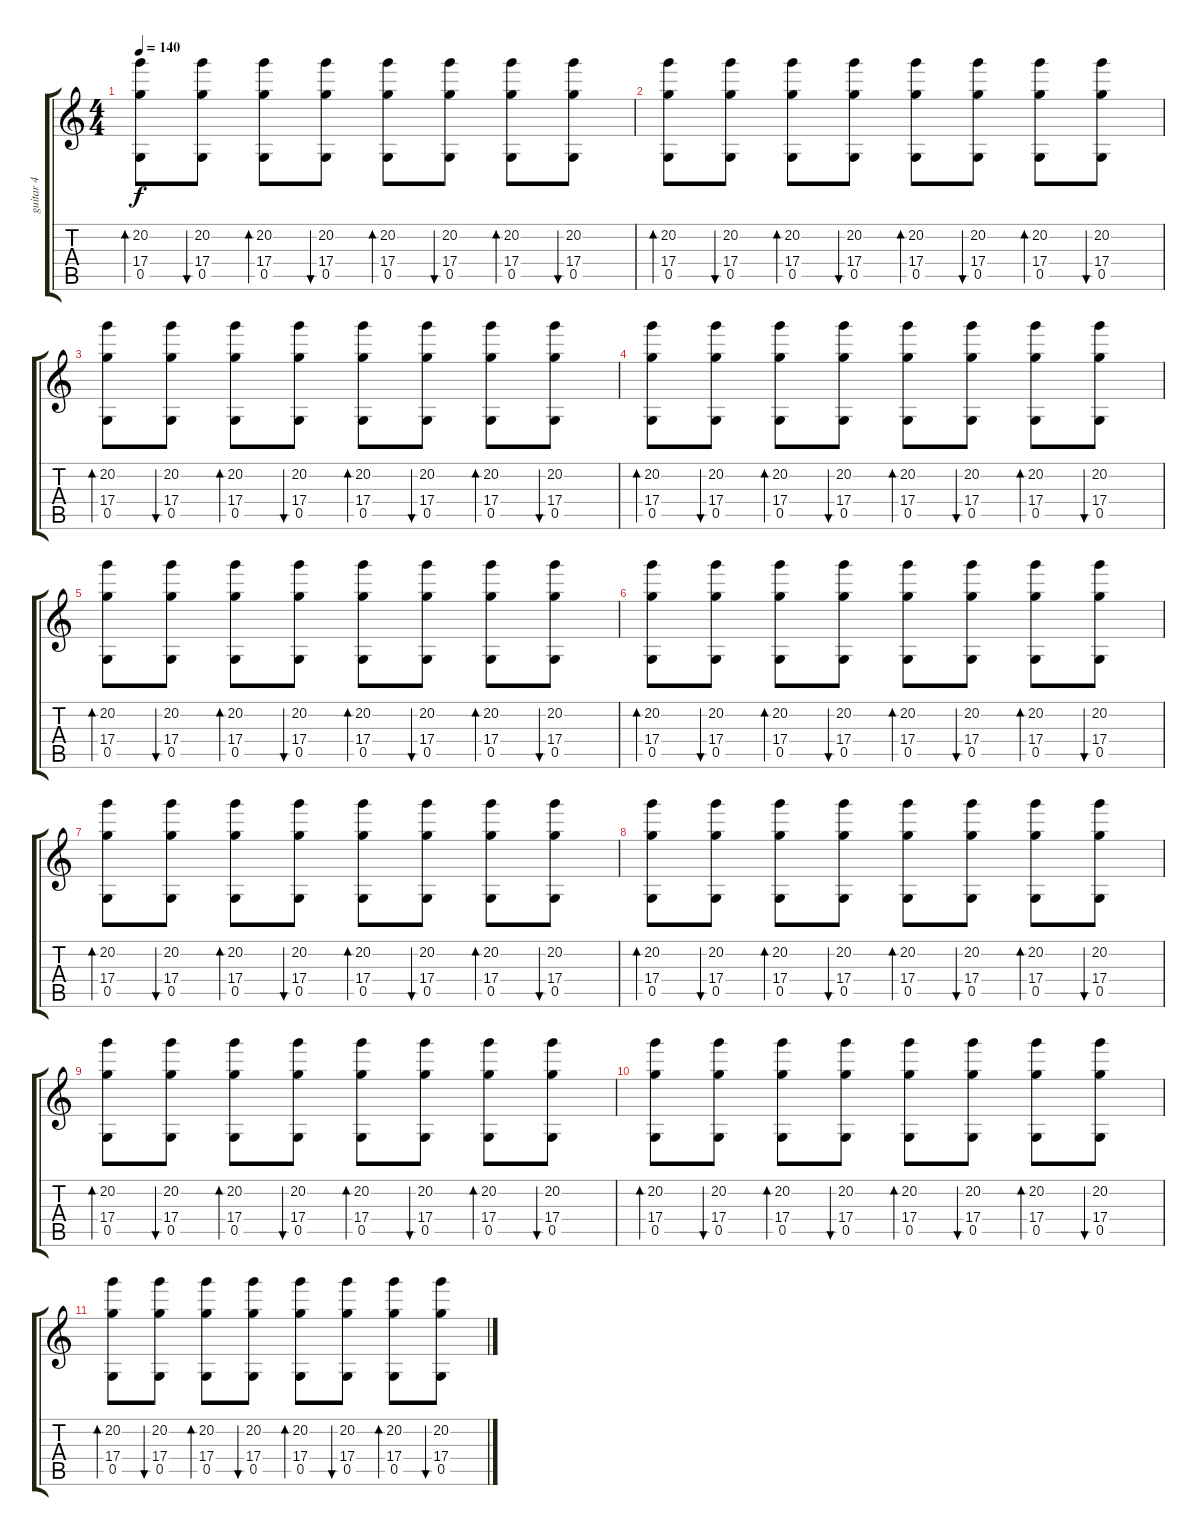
\track ("guitar 4" "guitar 4") {instrument electricguitarclean}
\staff {score tabs}
\tuning (E4 B3 G3 D3 G2 E2) {hide}
\ts (4 4)
\tempo 140
\clef g2
\ks c
(20.2 17.4 0.5).8{bd 60 dy f} (20.2 17.4 0.5).8{bu 60} (20.2 17.4 0.5).8{bd 60} (20.2 17.4 0.5).8{bu 60} (20.2 17.4 0.5).8{bd 60} (20.2 17.4 0.5).8{bu 60} (20.2 17.4 0.5).8{bd 60} (20.2 17.4 0.5).8{bu 60} |
(20.2 17.4 0.5).8{bd 60} (20.2 17.4 0.5).8{bu 60} (20.2 17.4 0.5).8{bd 60} (20.2 17.4 0.5).8{bu 60} (20.2 17.4 0.5).8{bd 60} (20.2 17.4 0.5).8{bu 60} (20.2 17.4 0.5).8{bd 60} (20.2 17.4 0.5).8{bu 60} |
(20.2 17.4 0.5).8{bd 60} (20.2 17.4 0.5).8{bu 60} (20.2 17.4 0.5).8{bd 60} (20.2 17.4 0.5).8{bu 60} (20.2 17.4 0.5).8{bd 60} (20.2 17.4 0.5).8{bu 60} (20.2 17.4 0.5).8{bd 60} (20.2 17.4 0.5).8{bu 60} |
(20.2 17.4 0.5).8{bd 60} (20.2 17.4 0.5).8{bu 60} (20.2 17.4 0.5).8{bd 60} (20.2 17.4 0.5).8{bu 60} (20.2 17.4 0.5).8{bd 60} (20.2 17.4 0.5).8{bu 60} (20.2 17.4 0.5).8{bd 60} (20.2 17.4 0.5).8{bu 60} |
(20.2 17.4 0.5).8{bd 60} (20.2 17.4 0.5).8{bu 60} (20.2 17.4 0.5).8{bd 60} (20.2 17.4 0.5).8{bu 60} (20.2 17.4 0.5).8{bd 60} (20.2 17.4 0.5).8{bu 60} (20.2 17.4 0.5).8{bd 60} (20.2 17.4 0.5).8{bu 60} |
(20.2 17.4 0.5).8{bd 60} (20.2 17.4 0.5).8{bu 60} (20.2 17.4 0.5).8{bd 60} (20.2 17.4 0.5).8{bu 60} (20.2 17.4 0.5).8{bd 60} (20.2 17.4 0.5).8{bu 60} (20.2 17.4 0.5).8{bd 60} (20.2 17.4 0.5).8{bu 60} |
(20.2 17.4 0.5).8{bd 60} (20.2 17.4 0.5).8{bu 60} (20.2 17.4 0.5).8{bd 60} (20.2 17.4 0.5).8{bu 60} (20.2 17.4 0.5).8{bd 60} (20.2 17.4 0.5).8{bu 60} (20.2 17.4 0.5).8{bd 60} (20.2 17.4 0.5).8{bu 60} |
(20.2 17.4 0.5).8{bd 60} (20.2 17.4 0.5).8{bu 60} (20.2 17.4 0.5).8{bd 60} (20.2 17.4 0.5).8{bu 60} (20.2 17.4 0.5).8{bd 60} (20.2 17.4 0.5).8{bu 60} (20.2 17.4 0.5).8{bd 60} (20.2 17.4 0.5).8{bu 60} |
(20.2 17.4 0.5).8{bd 60} (20.2 17.4 0.5).8{bu 60} (20.2 17.4 0.5).8{bd 60} (20.2 17.4 0.5).8{bu 60} (20.2 17.4 0.5).8{bd 60} (20.2 17.4 0.5).8{bu 60} (20.2 17.4 0.5).8{bd 60} (20.2 17.4 0.5).8{bu 60} |
(20.2 17.4 0.5).8{bd 60} (20.2 17.4 0.5).8{bu 60} (20.2 17.4 0.5).8{bd 60} (20.2 17.4 0.5).8{bu 60} (20.2 17.4 0.5).8{bd 60} (20.2 17.4 0.5).8{bu 60} (20.2 17.4 0.5).8{bd 60} (20.2 17.4 0.5).8{bu 60} |
(20.2 17.4 0.5).8{bd 60} (20.2 17.4 0.5).8{bu 60} (20.2 17.4 0.5).8{bd 60} (20.2 17.4 0.5).8{bu 60} (20.2 17.4 0.5).8{bd 60} (20.2 17.4 0.5).8{bu 60} (20.2 17.4 0.5).8{bd 60} (20.2 17.4 0.5).8{bu 60}
